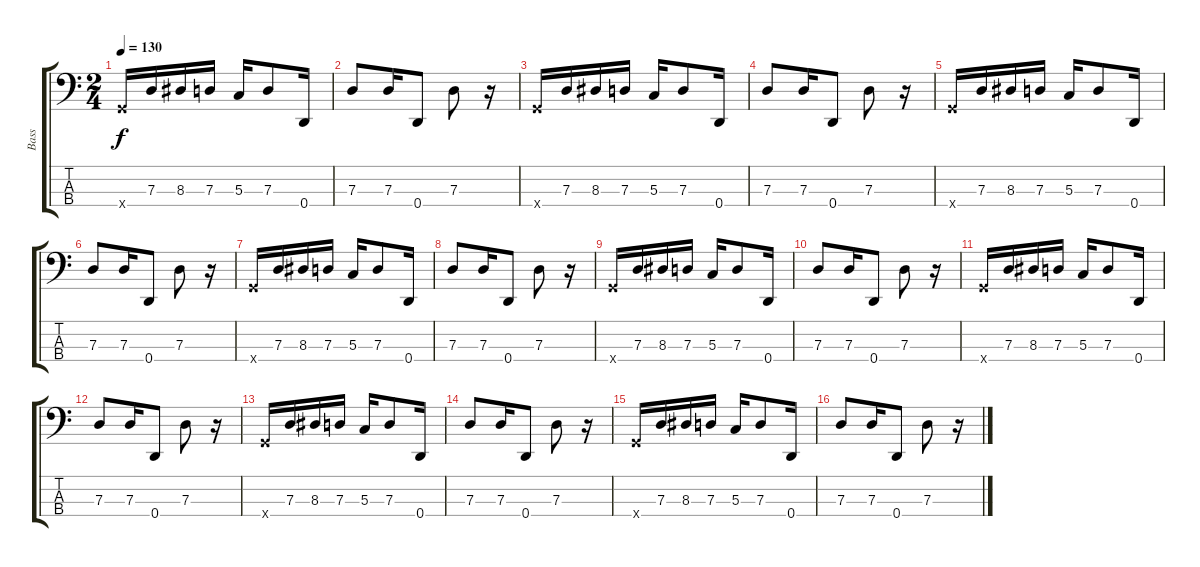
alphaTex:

\track ("Bass" "Bass") {instrument electricbassfinger}
\staff {score tabs}
\tuning (F2 C2 G1 D1) {hide}
\ts (2 4)
\tempo 130
\clef f4
\ks c
5.4{x}.16{dy f} 7.3.16 8.3.16 7.3.16 5.3.16 7.3.8 0.4.16 |
7.3.8 7.3.16 0.4.8 7.3.8 r.16 |
5.4{x}.16 7.3.16 8.3.16 7.3.16 5.3.16 7.3.8 0.4.16 |
7.3.8 7.3.16 0.4.8 7.3.8 r.16 |
5.4{x}.16 7.3.16 8.3.16 7.3.16 5.3.16 7.3.8 0.4.16 |
7.3.8 7.3.16 0.4.8 7.3.8 r.16 |
5.4{x}.16 7.3.16 8.3.16 7.3.16 5.3.16 7.3.8 0.4.16 |
7.3.8 7.3.16 0.4.8 7.3.8 r.16 |
5.4{x}.16 7.3.16 8.3.16 7.3.16 5.3.16 7.3.8 0.4.16 |
7.3.8 7.3.16 0.4.8 7.3.8 r.16 |
5.4{x}.16 7.3.16 8.3.16 7.3.16 5.3.16 7.3.8 0.4.16 |
7.3.8 7.3.16 0.4.8 7.3.8 r.16 |
5.4{x}.16 7.3.16 8.3.16 7.3.16 5.3.16 7.3.8 0.4.16 |
7.3.8 7.3.16 0.4.8 7.3.8 r.16 |
5.4{x}.16 7.3.16 8.3.16 7.3.16 5.3.16 7.3.8 0.4.16 |
7.3.8 7.3.16 0.4.8 7.3.8 r.16
